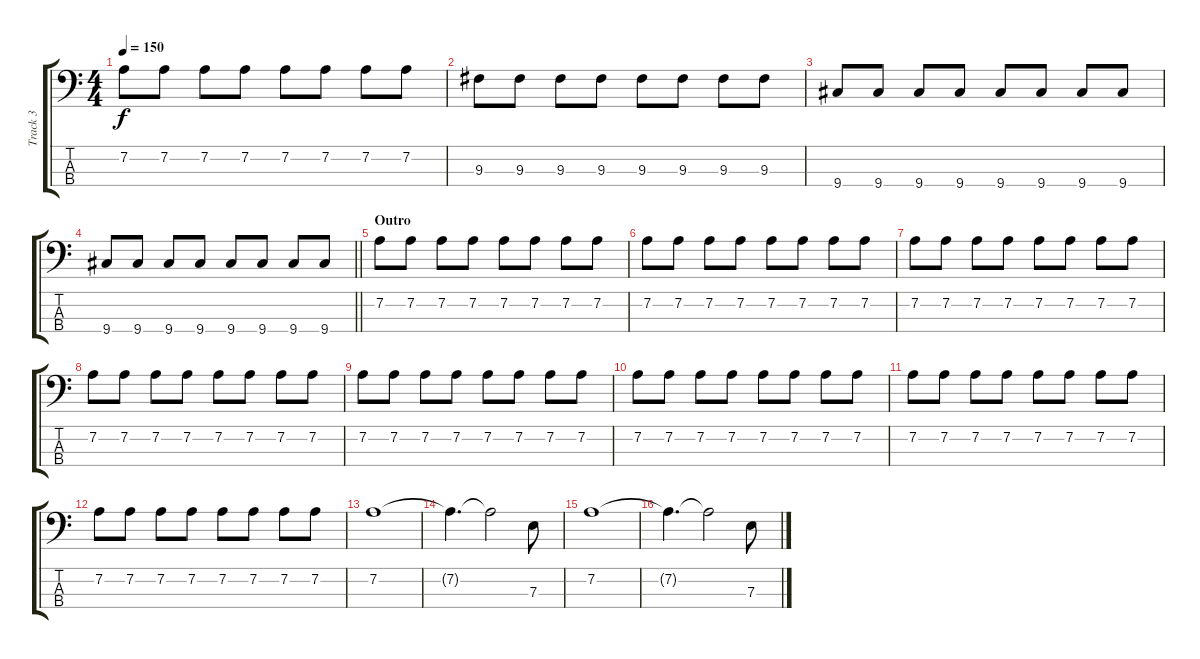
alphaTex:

\track ("Track 3" "Track 3") {instrument electricbassfinger}
\staff {score tabs}
\tuning (G2 D2 A1 E1) {hide}
\ts (4 4)
\tempo 150
\clef f4
\ks c
7.2.8{dy f} 7.2.8 7.2.8 7.2.8 7.2.8 7.2.8 7.2.8 7.2.8 |
9.3.8 9.3.8 9.3.8 9.3.8 9.3.8 9.3.8 9.3.8 9.3.8 |
9.4.8 9.4.8 9.4.8 9.4.8 9.4.8 9.4.8 9.4.8 9.4.8 |
\barLineRight lightlight
9.4.8 9.4.8 9.4.8 9.4.8 9.4.8 9.4.8 9.4.8 9.4.8 |
\section ("" "Outro")
7.2.8 7.2.8 7.2.8 7.2.8 7.2.8 7.2.8 7.2.8 7.2.8 |
7.2.8 7.2.8 7.2.8 7.2.8 7.2.8 7.2.8 7.2.8 7.2.8 |
7.2.8 7.2.8 7.2.8 7.2.8 7.2.8 7.2.8 7.2.8 7.2.8 |
7.2.8 7.2.8 7.2.8 7.2.8 7.2.8 7.2.8 7.2.8 7.2.8 |
7.2.8 7.2.8 7.2.8 7.2.8 7.2.8 7.2.8 7.2.8 7.2.8 |
7.2.8 7.2.8 7.2.8 7.2.8 7.2.8 7.2.8 7.2.8 7.2.8 |
7.2.8 7.2.8 7.2.8 7.2.8 7.2.8 7.2.8 7.2.8 7.2.8 |
7.2.8 7.2.8 7.2.8 7.2.8 7.2.8 7.2.8 7.2.8 7.2.8 |
7.2.1 |
7.2{t}.4{d} 7.2{t}.2 7.3.8 |
7.2.1 |
7.2{t}.4{d} 7.2{t}.2 7.3.8
